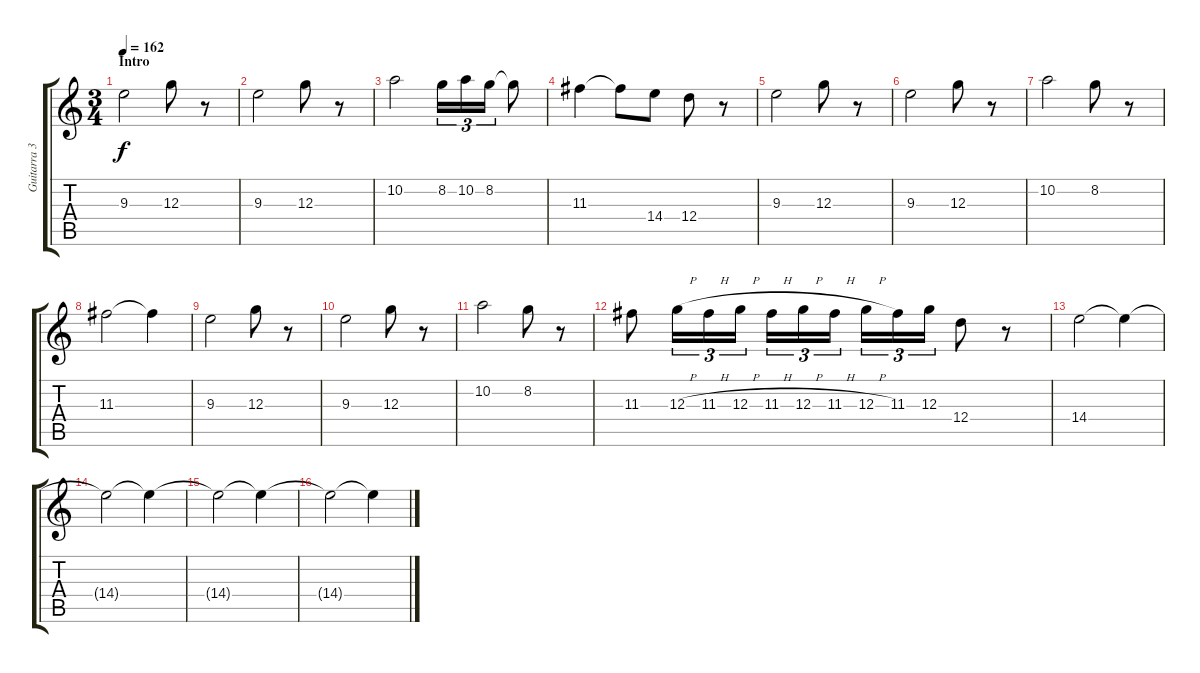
\track ("Guitarra 3" "Guitarra 3") {instrument acousticguitarsteel}
\staff {score tabs}
\tuning (E4 B3 G3 D3 A2 E2) {hide}
\ts (3 4)
\section ("" "Intro")
\tempo 162
\clef g2
\ks c
9.3.2{dy f instrument acousticguitarsteel} 12.3.8 r.8 |
9.3.2 12.3.8 r.8 |
10.2.2 8.2.16{tu (3 2)} 10.2.16{tu (3 2)} 8.2.16{tu (3 2)} 8.2{t}.8 |
11.3.4 11.3{t}.8 14.4.8 12.4.8 r.8 |
9.3.2 12.3.8 r.8 |
9.3.2 12.3.8 r.8 |
10.2.2 8.2.8 r.8 |
11.3.2 11.3{t}.4 |
9.3.2 12.3.8 r.8 |
9.3.2 12.3.8 r.8 |
10.2.2 8.2.8 r.8 |
11.3.8 12.3{h}.16{tu (3 2)} 11.3{h}.16{tu (3 2)} 12.3{h}.16{tu (3 2)} 11.3{h}.16{tu (3 2)} 12.3{h}.16{tu (3 2)} 11.3{h}.16{tu (3 2)} 12.3{h}.16{tu (3 2)} 11.3.16{tu (3 2)} 12.3.16{tu (3 2)} 12.4.8 r.8 |
14.4.2 14.4{t}.4 |
14.4{t}.2 14.4{t}.4 |
14.4{t}.2 14.4{t}.4 |
14.4{t}.2 14.4{t}.4
